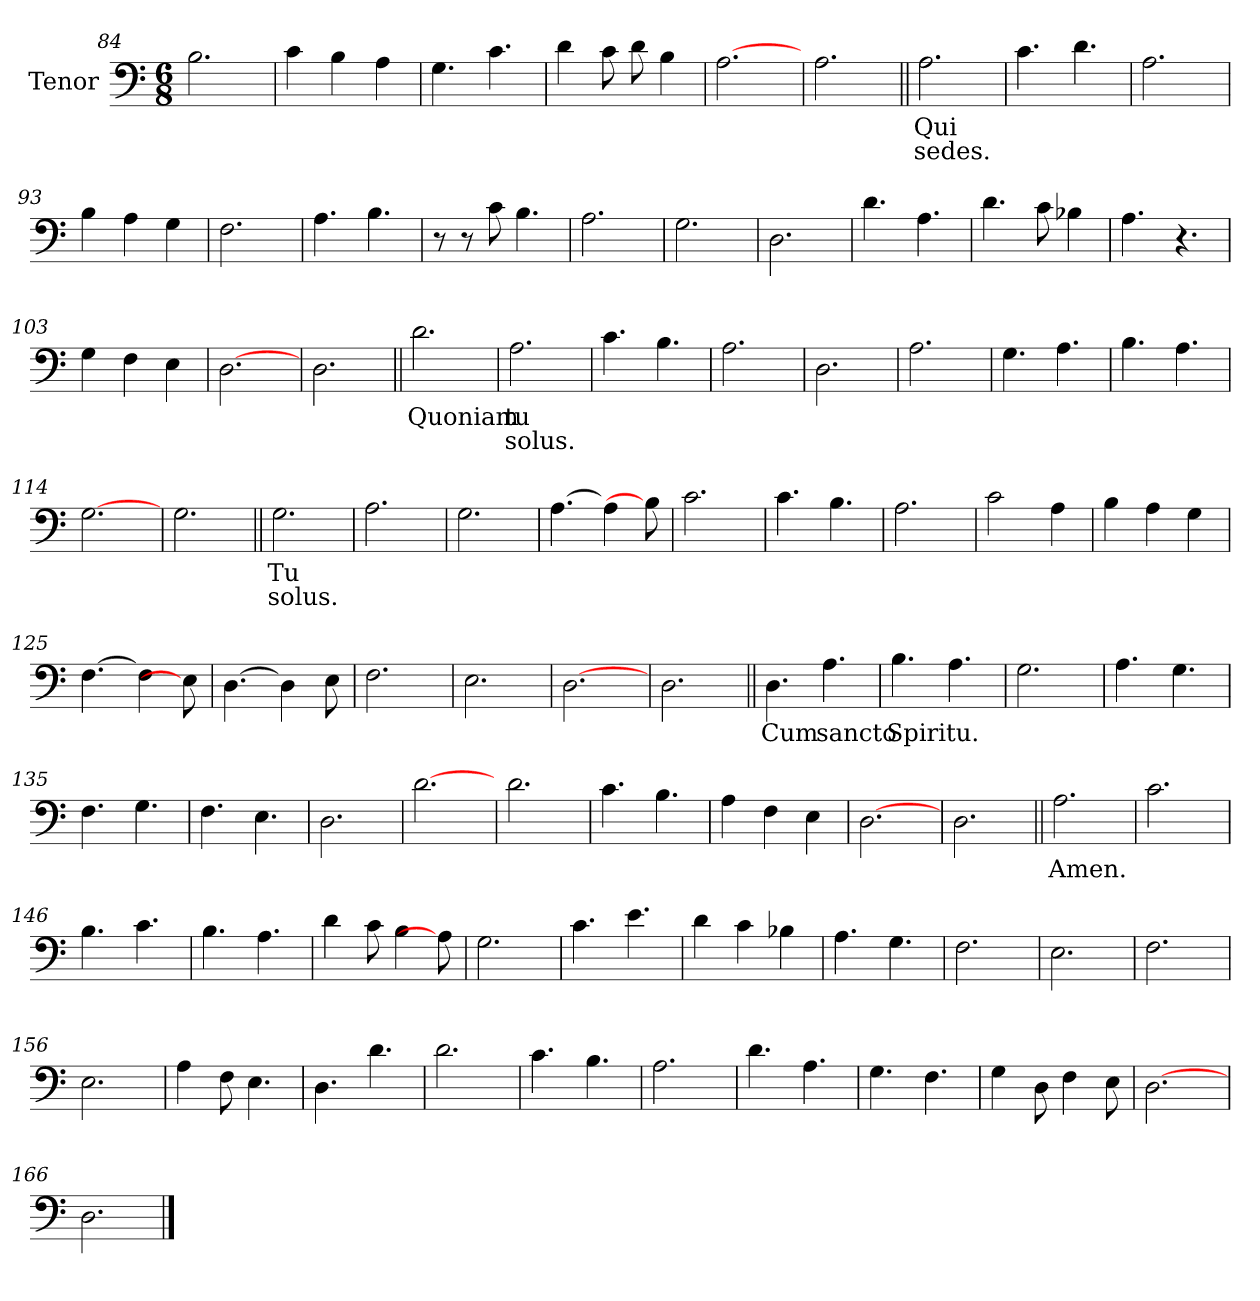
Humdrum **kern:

**kern	**text	**text
*part1	*part1	*part1
*staff1	*staff1	*staff1
*I"Tenor	*	*
*clefF4	*	*
*k[]	*	*
*C:	*	*
*M6/8	*	*
=84	=84	=84
2.Bi\	.	.
=85	=85	=85
4ci\	.	.
4Bi\	.	.
4Ai\	.	.
=86	=86	=86
4.Gi\	.	.
4.ci\	.	.
=87	=87	=87
4di\	.	.
8ci\L	.	.
8di\L	.	.
4Bi\	.	.
=88	=88	=88
[2.Ai\	.	.
=89	=89	=89
2.Ai\	.	.
!!LO:PB:g=z
=90||	=90||	=90||
!	!LO:LY:b:color=#000000	!LO:LY:b:color=#000000
2.Ai\	Qui	sedes.
=91	=91	=91
4.ci\	.	.
4.di\	.	.
=92	=92	=92
2.Ai\	.	.
=93	=93	=93
4Bi\	.	.
4Ai\	.	.
4Gi\	.	.
=94	=94	=94
2.Fi\	.	.
=95	=95	=95
4.Ai\	.	.
4.Bi\	.	.
=96	=96	=96
8r	.	.
8r	.	.
8ci\L	.	.
4.Bi\	.	.
=97	=97	=97
2.Ai\	.	.
=98	=98	=98
2.Gi\	.	.
=99	=99	=99
2.Di\	.	.
!!LO:LB:g=z
=100	=100	=100
4.di\	.	.
4.Ai\	.	.
=101	=101	=101
4.di\	.	.
8ci\L	.	.
4B-Xi\	.	.
=102	=102	=102
4.Ai\	.	.
4.r	.	.
=103	=103	=103
4Gi\	.	.
4Fi\	.	.
4Ei\	.	.
=104	=104	=104
[2.Di\	.	.
=105	=105	=105
2.Di\	.	.
=106||	=106||	=106||
!	!LO:LY:b:color=#000000	!
2.di\	Quoniam	.
=107	=107	=107
!	!LO:LY:b:color=#000000	!LO:LY:b:color=#000000
2.Ai\	tu	solus.
=108	=108	=108
4.ci\	.	.
4.Bi\	.	.
=109	=109	=109
2.Ai\	.	.
!!LO:LB:g=z
=110	=110	=110
2.Di\	.	.
=111	=111	=111
2.Ai\	.	.
=112	=112	=112
4.Gi\	.	.
4.Ai\	.	.
=113	=113	=113
4.Bi\	.	.
4.Ai\	.	.
=114	=114	=114
[2.Gi\	.	.
=115	=115	=115
2.Gi\	.	.
=116||	=116||	=116||
!	!LO:LY:b:color=#000000	!LO:LY:b:color=#000000
2.Gi\	Tu	solus.
=117	=117	=117
2.Ai\	.	.
=118	=118	=118
2.Gi\	.	.
=119	=119	=119
[4.Ai\	.	.
4Ai\]	.	.
8Bi\L]	.	.
=120	=120	=120
2.ci\	.	.
!!LO:LB:g=z
=121	=121	=121
4.ci\	.	.
4.Bi\	.	.
=122	=122	=122
2.Ai\	.	.
=123	=123	=123
2ci\	.	.
4Ai\	.	.
=124	=124	=124
4Bi\	.	.
4Ai\	.	.
4Gi\	.	.
=125	=125	=125
[4.Fi\	.	.
4Fi\]	.	.
8Ei\L]	.	.
=126	=126	=126
[4.Di\	.	.
4Di\]	.	.
8Ei\L	.	.
=127	=127	=127
2.Fi\	.	.
=128	=128	=128
2.Ei\	.	.
=129	=129	=129
[2.Di\	.	.
=130	=130	=130
2.Di\	.	.
!!LO:LB:g=z
=131||	=131||	=131||
!	!LO:LY:b:color=#000000	!
4.Di\	Cum	.
!	!LO:LY:b:color=#000000	!
4.Ai\	sancto	.
=132	=132	=132
!	!LO:LY:b:color=#000000	!
4.Bi\	Spiritu.	.
4.Ai\	.	.
=133	=133	=133
2.Gi\	.	.
=134	=134	=134
4.Ai\	.	.
4.Gi\	.	.
=135	=135	=135
4.Fi\	.	.
4.Gi\	.	.
=136	=136	=136
4.Fi\	.	.
4.Ei\	.	.
=137	=137	=137
2.Di\	.	.
=138	=138	=138
[2.di\	.	.
=139	=139	=139
2.di\	.	.
=140	=140	=140
4.ci\	.	.
4.Bi\	.	.
!!LO:LB:g=z
=141	=141	=141
4Ai\	.	.
4Fi\	.	.
4Ei\	.	.
=142	=142	=142
[2.Di\	.	.
=143	=143	=143
2.Di\	.	.
=144||	=144||	=144||
!	!LO:LY:b:color=#000000	!
2.Ai\	Amen.	.
=145	=145	=145
2.ci\	.	.
=146	=146	=146
4.Bi\	.	.
4.ci\	.	.
=147	=147	=147
4.Bi\	.	.
4.Ai\	.	.
=148	=148	=148
4di\	.	.
8ci\L	.	.
4Bi\	.	.
8Ai\L]	.	.
=149	=149	=149
2.Gi\	.	.
=150	=150	=150
4.ci\	.	.
4.ei\	.	.
!!LO:LB:g=z
=151	=151	=151
4di\	.	.
4ci\	.	.
4B-Xi\	.	.
=152	=152	=152
4.Ai\	.	.
4.Gi\	.	.
=153	=153	=153
2.Fi\	.	.
=154	=154	=154
2.Ei\	.	.
=155	=155	=155
2.Fi\	.	.
=156	=156	=156
2.Ei\	.	.
=157	=157	=157
4Ai\	.	.
8Fi\L	.	.
4.Ei\	.	.
=158	=158	=158
4.Di\	.	.
4.di\	.	.
!!LO:LB:g=z
=159	=159	=159
2.di\	.	.
=160	=160	=160
4.ci\	.	.
4.Bi\	.	.
=161	=161	=161
2.Ai\	.	.
=162	=162	=162
4.di\	.	.
4.Ai\	.	.
=163	=163	=163
4.Gi\	.	.
4.Fi\	.	.
=164	=164	=164
4Gi\	.	.
8Di\L	.	.
4Fi\	.	.
8Ei\L	.	.
=165	=165	=165
[2.Di\	.	.
=166	=166	=166
2.Di\	.	.
==	==	==
*-	*-	*-
